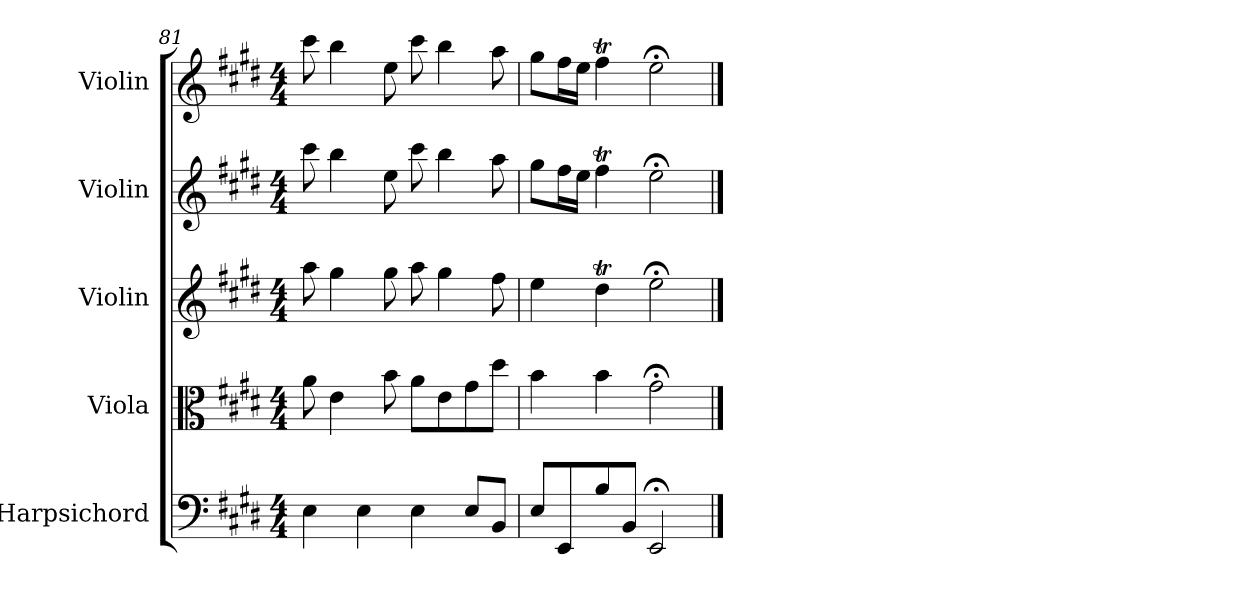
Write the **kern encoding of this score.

**kern	**kern	**kern	**kern	**kern
*part5	*part4	*part3	*part2	*part1
*staff5	*staff4	*staff3	*staff2	*staff1
*I"Harpsichord	*I"Viola	*I"Violin	*I"Violin	*I"Violin
*I'Hpschd	*I'Vla	*I'Vln	*I'Vln	*I'Vln
*clefF4	*clefC3	*clefG2	*clefG2	*clefG2
*k[f#c#g#d#]	*k[f#c#g#d#]	*k[f#c#g#d#]	*k[f#c#g#d#]	*k[f#c#g#d#]
*M4/4	*M4/4	*M4/4	*M4/4	*M4/4
=81	=81	=81	=81	=81
4E\	8a\	8aa\	8ccc#\	8ccc#\
.	4e\	4gg#\	4bb\	4bb\
4E\	.	.	.	.
.	8b\	8gg#\	8ee\	8ee\
4E\	8a\L	8aa\	8ccc#\	8ccc#\
.	8e\	4gg#\	4bb\	4bb\
8E/L	8g#\	.	.	.
8BB/J	8dd#\J	8ff#\	8aa\	8aa\
=82	=82	=82	=82	=82
8E/L	4b\	4ee\	8gg#\L	8gg#\L
8EE/	.	.	16ff#\L	16ff#\L
.	.	.	16ee\JJ	16ee\JJ
8B/	4b\	4dd#t\	4ff#T\	4ff#T\
8BB/J	.	.	.	.
2EE;</	2g#;<\	2ee;<\	2ee;<\	2ee;<\
==	==	==	==	==
*-	*-	*-	*-	*-
